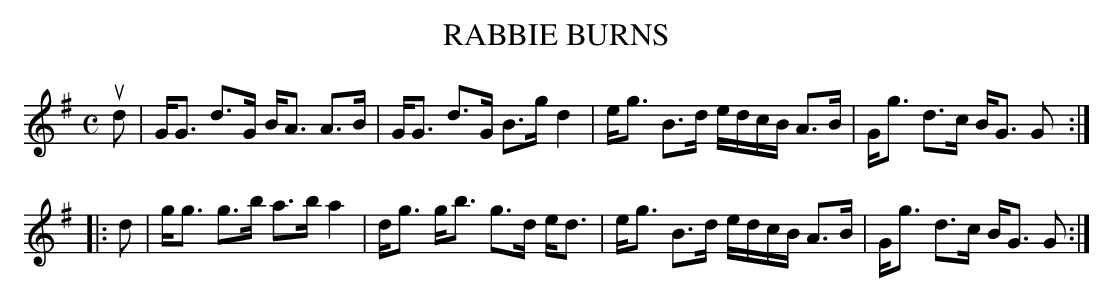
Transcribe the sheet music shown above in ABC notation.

X:1
T: RABBIE BURNS
M: C
L: 1/16
K: G
ud2 |\
GG3 d3G BA3 A3B | GG3 d3G B3g d4 |\
eg3 B3d edcB A3B | Gg3 d3c BG3 G2 :|
|: d2 |\
gg3 g3b a3b a4 | dg3 gb3 g3d ed3 |\
eg3 B3d edcB A3B | Gg3 d3c BG3 G2 :|
